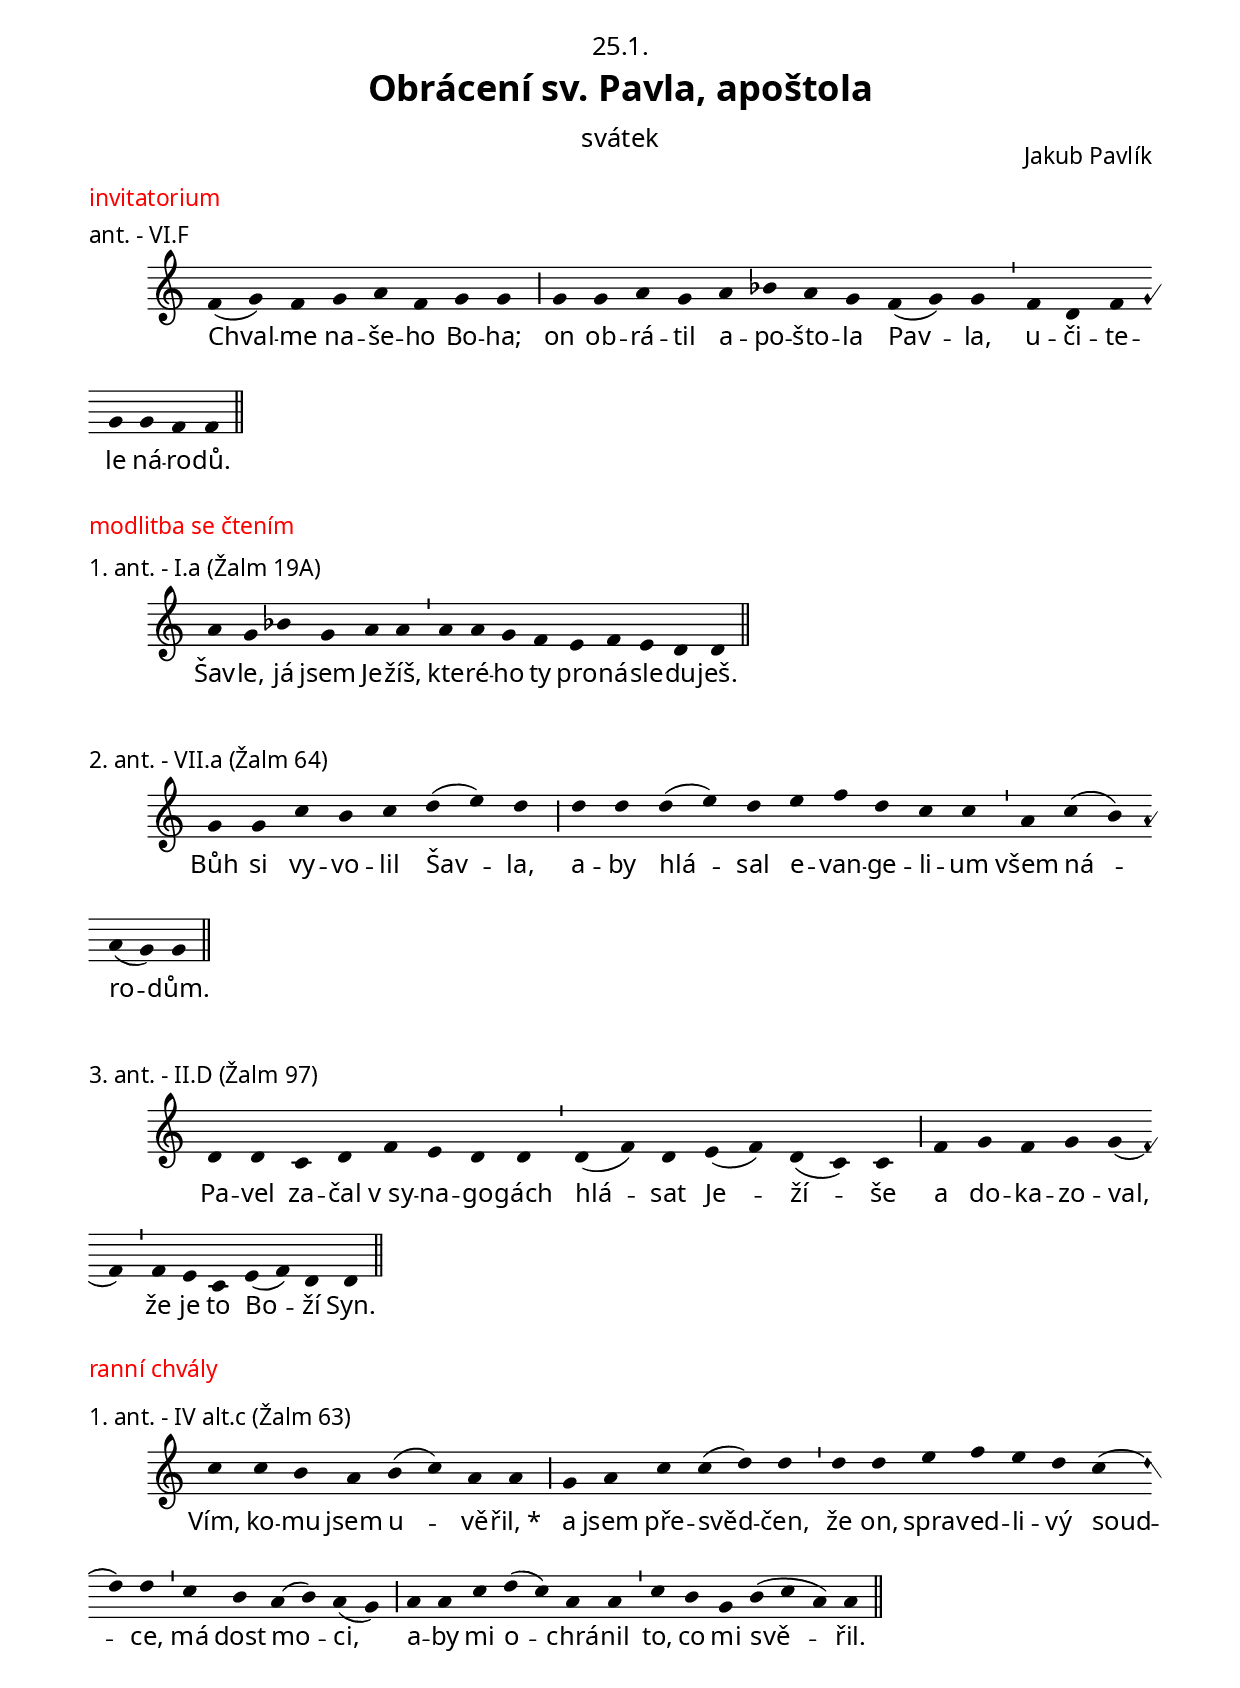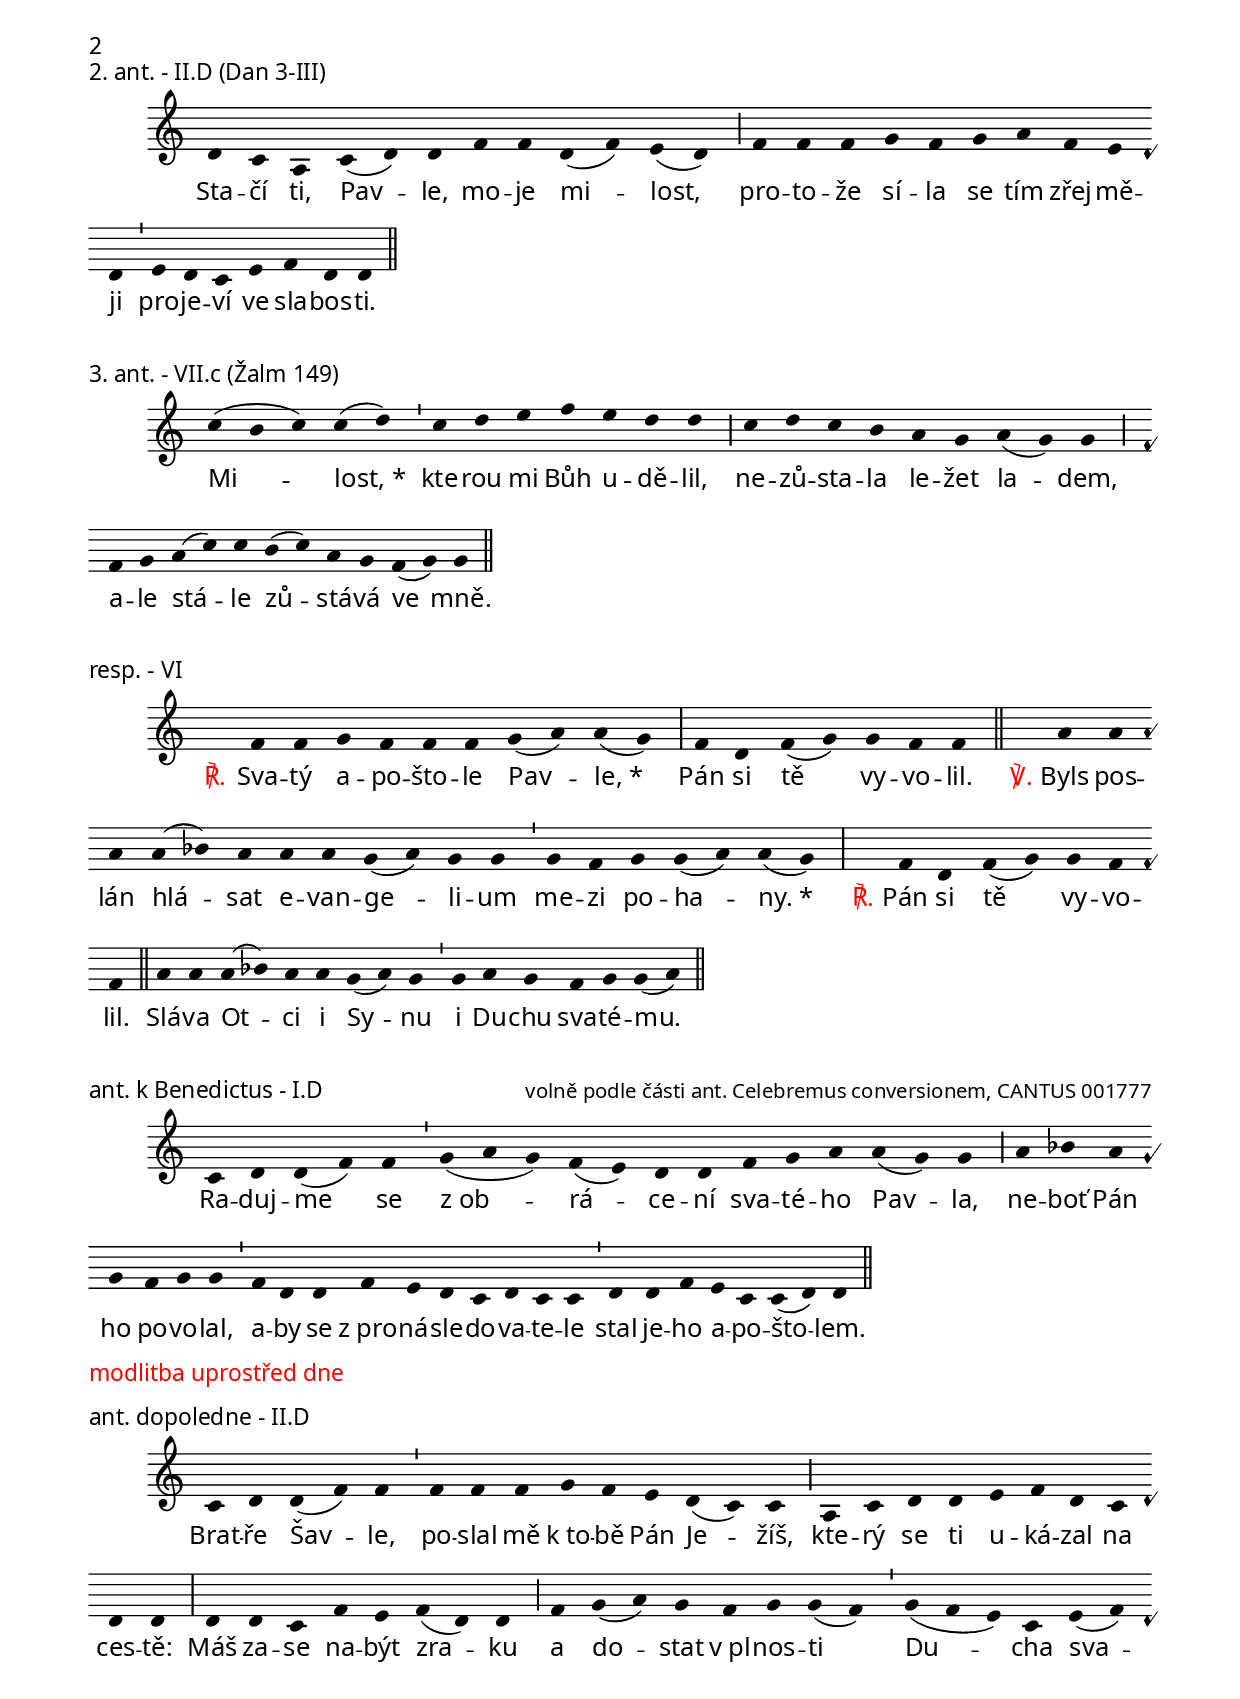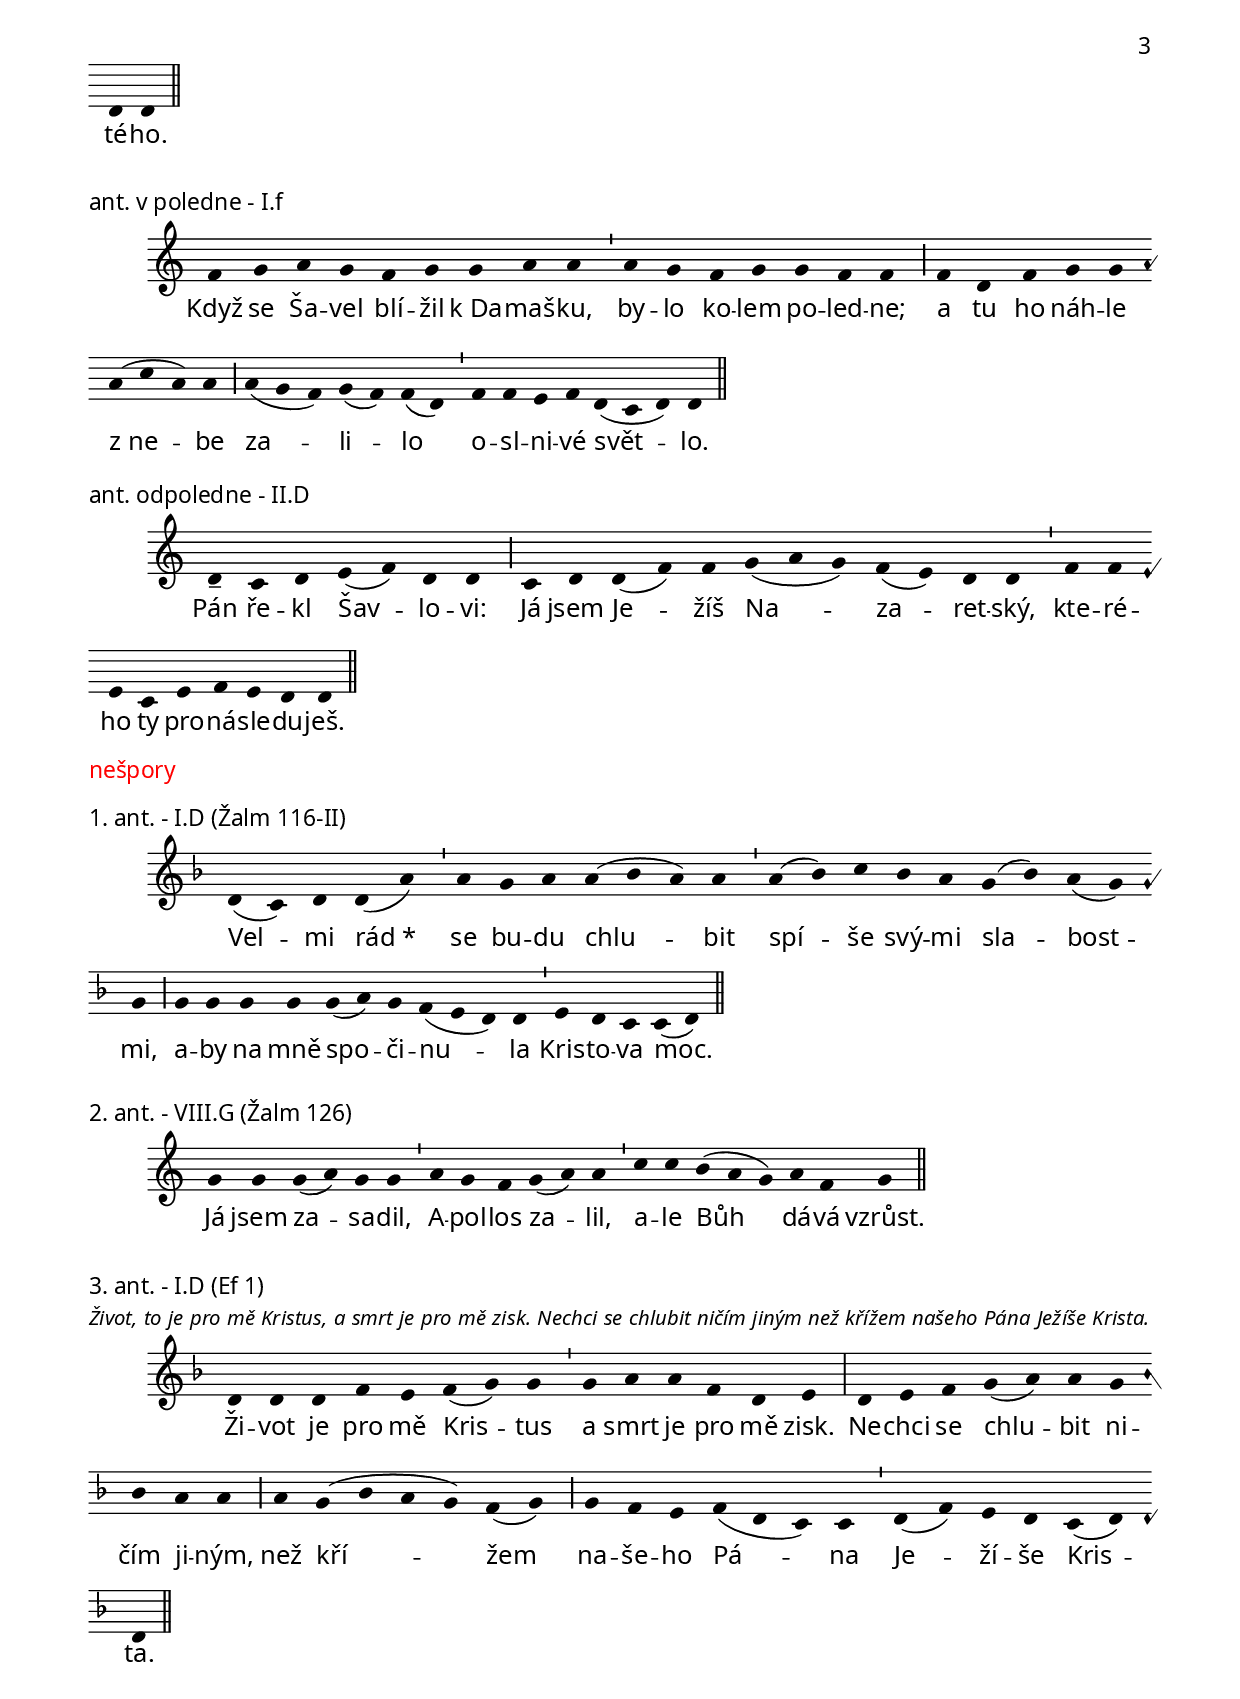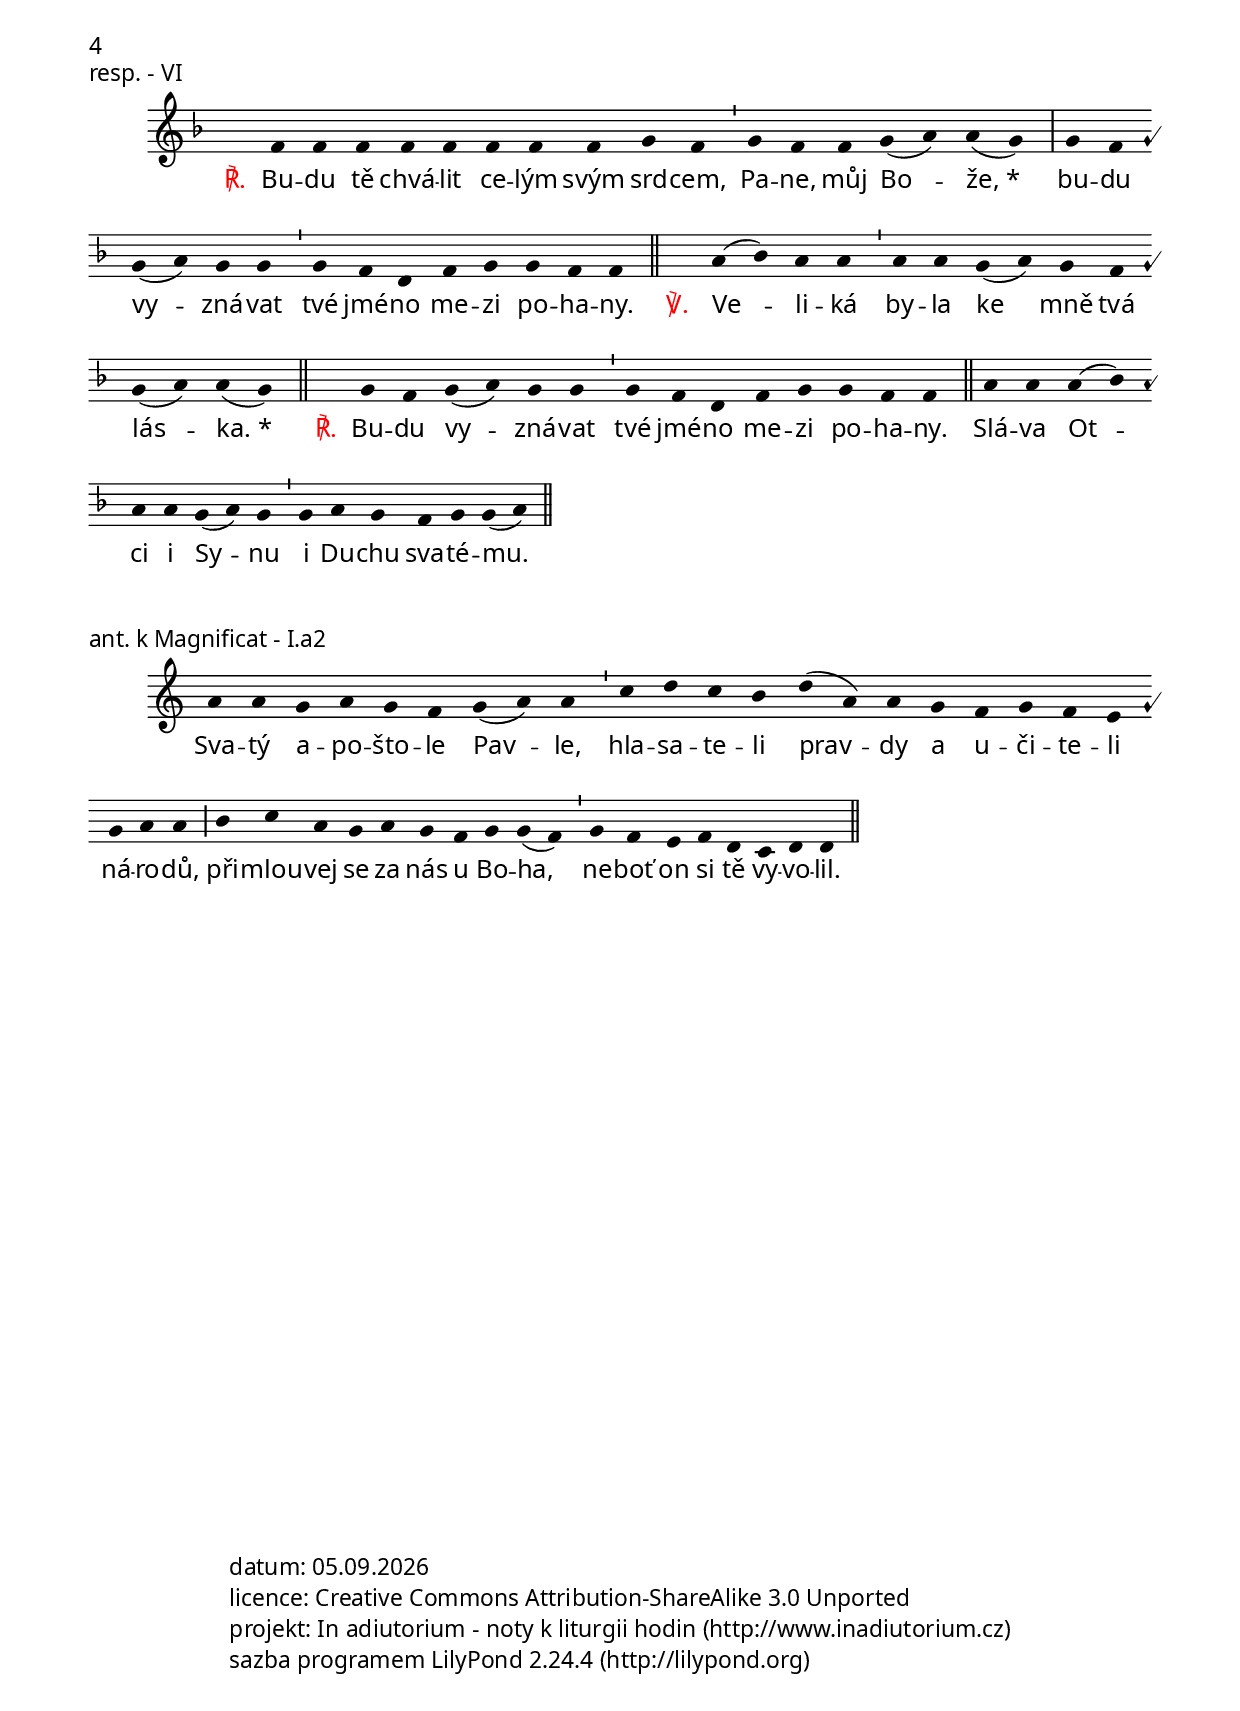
\version "2.16.0"

\include "../spolecne.ly"
\include "../dilyresponsorii.ly"

\header {
  title = \markup\titleSvatek
            "Obrácení sv. Pavla, apoštola"
            svátek
            25.1.
  composer = "Jakub Pavlík"
}

\markup {\nadpisHodinka {"invitatorium"}}

\score {
  \relative c' {
    \choralniRezim
    f4( g) f g a f g g \barMaior
    g g a g a bes a g f( g) g \barMin
    f d f g g f f \barFinalis
  }
  \addlyrics {
    Chval -- me na -- še -- ho Bo -- ha;
    on ob -- rá -- til a -- po -- što -- la Pav -- la,
    u -- či -- te -- le ná -- ro -- dů.
  }
  \header {
    quid = "ant."
    modus = "VI"
    differentia = "F"
    psalmus = ""
    id = "invit"
    piece = \markup {\sestavTitulekBezZalmu}
  }
}

\markup {\nadpisHodinka {"modlitba se čtením"}}

\score {
  \relative c'' {
    \choralniRezim
    a4 g bes g a a \barMin
    a a g f e f e d d \barFinalis
  }
  \addlyrics {
    Šav -- le, já jsem Je -- žíš,
    kte -- ré -- ho ty pro -- ná -- sle -- du -- ješ.
  }
  \header {
    quid = "1. ant."
    modus = "I"
    differentia = "a"
    psalmus = "Žalm 19A"
    id = "mc-a1"
    piece = \markup {\sestavTitulek}
  }
}

\score {
  \relative c'' {
    \choralniRezim
    g4 g c b c d( e) d \barMaior
    d d d( e) d e f d c c \barMin
    a c( b) a( g) g \barFinalis
  }
  \addlyrics {
    Bůh si vy -- vo -- lil Šav -- la,
    a -- by hlá -- sal e -- van -- ge -- li -- um
    všem ná -- ro -- dům.
  }
  \header {
    quid = "2. ant."
    modus = "VII"
    differentia = "a"
    psalmus = "Žalm 64"
    id = "mc-a2"
    piece = \markup {\sestavTitulek}
  }
}

\score {
  \relative c' {
    \choralniRezim
    d4 d c d f e d d \barMin
    d( f) d e( f) d( c) c \barMaior
    f g f g g( f) \barMin
    f e c e( f) d d \barFinalis
  }
  \addlyrics {
    Pa -- vel za -- čal v_sy -- na -- go -- gách
    hlá -- sat Je -- ží -- še
    a do -- ka -- zo -- val,
    že je to Bo -- ží Syn.
  }
  \header {
    quid = "3. ant."
    modus = "II"
    differentia = "D"
    psalmus = "Žalm 97"
    id = "mc-a3"
    piece = \markup {\sestavTitulek}
  }
}


\markup {\nadpisHodinka {"ranní chvály"}}

\score {
  \relative c'' {
    \choralniRezim
    c4 c b a b( c) a a \barMaior
    g a c c( d) d \barMin
    d d e f e d c( d) d \barMin
    c b a( b) a( g) \barMaior
    a a c d( c) a a \barMin c b g b( c a) a \barFinalis
  }
  \addlyrics {
    Vím, ko -- mu jsem u -- vě -- řil,_*
    a jsem pře -- svěd -- čen,
    že on, spra -- ved -- li -- vý soud -- ce,
    má dost mo -- ci,
    a -- by mi o -- chrá -- nil to, co mi svě -- řil.
  }
  \header {
    quid = "1. ant."
    modus = "IV alt"
    differentia = "c"
    psalmus = "Žalm 63"
    fial = "fial://sanktoral/0629petraapavla.ly#rch-a1"
    id = "rch-a1"
    piece = \markup {\sestavTitulek}
  }
}

\score {
  \relative c' {
    \choralniRezim
    d4 c a c( d) d f f d( f) e( d) \barMaior
    f f f g f g a f e d \barMin
    e d c e f d d \barFinalis
  }
  \addlyrics {
    Sta -- čí ti, Pav -- le, mo -- je mi -- lost,
    pro -- to -- že sí -- la se tím zřej -- mě -- ji
    pro -- je -- ví ve sla -- bos -- ti.
  }
  \header {
    quid = "2. ant."
    modus = "II"
    differentia = "D"
    psalmus = "Dan 3-III"
    id = "rch-a2"
    piece = \markup {\sestavTitulek}
  }
}

\score {
  \relative c'' {
    \choralniRezim
    c4( b c) c( d) \barMin c d e f e d d \barMaior
    c d c b a g a( g) g \barMaior
    f g a( c) c b( c) a g f( g) g \barFinalis
  }
  \addlyrics {
    Mi -- lost,_* kte -- rou mi Bůh u -- dě -- lil,
    ne -- zů -- sta -- la le -- žet la -- dem,
    a -- le stá -- le zů -- stá -- vá ve mně.
  }
  \header {
    quid = "3. ant."
    modus = "VII"
    differentia = "c"
    psalmus = "Žalm 149"
    fial = "fial://sanktoral/0629petraapavla.ly#rch-a2"
    id = "rch-a3"
    piece = \markup {\sestavTitulek}
  }
}

\score {
  \relative c' {
    \choralniRezim

    % R
    \neviditelna f
    f4 f g f f f g( a) a( g) \barMax
    f d f( g) g f f \barFinalis
    % V
    \neviditelna a
    a4 a a a( bes) a a a g( a) g g \barMin g f g g( a) a( g) \barMax
    % R
    \neviditelna f
    f d f( g) g f f \barFinalis
    % Slava
    \respVIdoxologie \barFinalis
  }
  \addlyrics {
    \Response Sva -- tý a -- po -- što -- le Pav -- le,_*
    Pán si tě vy -- vo -- lil.
    \Verse Byls pos -- lán hlá -- sat e -- van -- ge -- li -- um me -- zi po -- ha -- ny._*
    \Response Pán si tě vy -- vo -- lil.
    \textRespDoxologie
  }
  \header {
    quid = "resp."
    modus = "VI"
    id = "rch-r"
    piece = \markup {\sestavTitulekResp}
  }
}

\score {
  \relative c' {
    \choralniRezim
    c4 d d( f) f \barMin
    g( a g) f( e) d d f g a a( g) g \barMaior
    a bes a g f g g \barMin
    f d d f e d c d c c \barMin
    d d f e c c( d) d \barFinalis
  }
  \addlyrics {
    Ra -- duj -- me se
    z_ob -- rá -- ce -- ní sva -- té -- ho Pav -- la,
    ne -- boť Pán ho po -- vo -- lal,
    a -- by se z_pro -- ná -- sle -- do -- va -- te -- le
    stal je -- ho a -- po -- što -- lem.
  }
  \header {
    fons_externus = "volně podle části ant. Celebremus conversionem, CANTUS 001777"
    quid = "ant. k Benedictus"
    modus = "I"
    differentia = "D"
    psalmus = ""
    id = "rch-aben"
    piece = \markup {\sestavTitulekBezZalmu}
  }
}

\markup {\nadpisHodinka {"modlitba uprostřed dne"}}

\score {
  \relative c' {
    \choralniRezim
    c4 d d( f) f \barMin
    f f f g f e d( c) c \barMaior
    a c d d e f d c d d \barMax
    d d c f e f( d) d \barMaior
    f g( a) g f g g( f) \barMin
    g( f e) c e( f) d d \barFinalis
  }
  \addlyrics {
    Brat -- ře Šav -- le,
    po -- slal mě k_to -- bě Pán Je -- žíš,
    kte -- rý se ti u -- ká -- zal na ces -- tě:
    Máš za -- se na -- být zra -- ku
    a do -- stat v_pl -- nos -- ti
    Du -- cha sva -- té -- ho.
  }
  \header {
    quid = "ant. dopoledne"
    modus = "II"
    differentia = "D"
    psalmus = ""
    id = "tercie"
    piece = \markup {\sestavTitulekBezZalmu}
  }
}

\score {
  \relative c' {
    \choralniRezim
    f4 g a g f g g a a \barMin
    a g f g g f f \barMaior
    f d f g g a( c a) a \barMaior
    a( g f) g( f) f( d) \barMin f f e f d( c d) d \barFinalis
  }
  \addlyrics {
    Když se Ša -- vel blí -- žil k_Da -- maš -- ku,
    by -- lo ko -- lem po -- led -- ne;
    a tu ho náh -- le z_ne -- be
    za -- li -- lo o -- sl -- ni -- vé svět -- lo.
  }
  \header {
    quid = "ant. v poledne"
    modus = "I"
    differentia = "f"
    psalmus = ""
    id = "sexta"
    piece = \markup {\sestavTitulekBezZalmu}
  }
}

\score {
  \relative c' {
    \choralniRezim
    d4-- c d e( f) d d \barMaior
    c d d( f) f g( a g) f( e) d d \barMin
    f f e c e f e d d \barFinalis
  }
  \addlyrics {
    Pán ře -- kl Šav -- lo -- vi:
    Já jsem Je -- žíš Na -- za -- ret -- ský,
    kte -- ré -- ho ty pro -- ná -- sle -- du -- ješ.
  }
  \header {
    quid = "ant. odpoledne"
    modus = "II"
    differentia = "D"
    psalmus = ""
    id = "nona"
    piece = \markup {\sestavTitulekBezZalmu}
  }
}

\markup {\nadpisHodinka {"nešpory"}}

\score {
  \relative c' {
    \choralniRezim
    \key f \major
    d4( c) d d( a') \barMin a g a a( bes a) a \barMin a( bes) c bes a g( bes) a( g) g \barMaior
    g g g g g( a) g f( e d) d \barMin e d c c( d) \barFinalis
  }
  \addlyrics {
    Vel -- mi rád_* se bu -- du chlu -- bit spí -- še svý -- mi sla -- bost -- mi,
    a -- by na mně spo -- či -- nu -- la Kris -- to -- va moc.
  }
  \header {
    quid = "1. ant."
    modus = "I"
    differentia = "D"
    psalmus = "Žalm 116-II"
    fial = "fial://sanktoral/0629petraapavla.ly#2ne-a2"
    id = "ne-a1"
    piece = \markup {\sestavTitulek}
  }
}

\score {
  \relative c'' {
    \choralniRezim
    g4 g g( a) g g \barMin
    a g f g( a) a \barMin
    c c b( a g) a f g \barFinalis
  }
  \addlyrics {
    Já jsem za -- sa -- dil,
    A -- pol -- los za -- lil,
    a -- le Bůh dá -- vá vzrůst.
  }
  \header {
    quid = "2. ant."
    modus = "VIII"
    differentia = "G"
    psalmus = "Žalm 126"
    id = "ne-a2"
    piece = \markup {\sestavTitulek}
  }
}

\score {
  \relative c' {
    \choralniRezim
    \key f \major
    d4 d d f e f( g) g \barMin
    g a a f d e \barMax
    d e f g( a) a g bes a a \barMaior
    a g( bes a g) f( g) \barMaior
    g f e f( d c) c \barMin
    d( f) e d c( d) d \barFinalis
  }
  \addlyrics {
    Ži -- vot je pro mě Kris -- tus
    a smrt je pro mě zisk.
    Ne -- chci se chlu -- bit ni -- čím ji -- ným,
    než kří -- žem
    na -- še -- ho Pá -- na
    Je -- ží -- še Kris -- ta.
  }
  \header {
    textus_approbatus = "Život, to je pro mě Kristus, a smrt je pro mě zisk.
    Nechci se chlubit ničím jiným
    než křížem našeho Pána Ježíše Krista."
    quid = "3. ant."
    modus = "I"
    differentia = "D"
    psalmus = "Ef 1"
    fial = "fial://pust_svatytyden.ly#odpo"
    id = "ne-a3"
    piece = \markup {\sestavTitulek}
  }
}

\score {
  \relative c' {
    \choralniRezim
    \key f \major

    % R
    \neviditelna f
    f4 f f f f f f f g f \barMin g f f g( a) a( g) \barMax
    g f g( a) g g \barMin g f d f g g f f \barFinalis
    % V
    \neviditelna a
    a( bes) a a \barMin a a g( a) g f g( a) a( g) \barFinalis
    % R
    \neviditelna a
    g f g( a) g g \barMin g f d f g g f f \barFinalis
    % Slava
    \respVIdoxologie \barFinalis
  }
  \addlyrics {
    \Response Bu -- du tě chvá -- lit ce -- lým svým srd -- cem,
    Pa -- ne, můj Bo -- že,_*
    bu -- du vy -- zná -- vat tvé jmé -- no me -- zi po -- ha -- ny.
    \Verse Ve -- li -- ká by -- la ke mně tvá lás -- ka._*
    \Response Bu -- du vy -- zná -- vat tvé jmé -- no me -- zi po -- ha -- ny.
    \textRespDoxologie
  }
  \header {
    quid = "resp."
    modus = "VI"
    id = "ne-r"
    piece = \markup {\sestavTitulekResp}
  }
}

\score {
  \relative c'' {
    \choralniRezim
    a4 a g a g f g( a) a \barMin
    c d c b d( a) a g f g f e g a a \barMaior
    b c a g a g f g g( f) \barMin
    g f e f d c d d \barFinalis
  }
  \addlyrics {
    Sva -- tý a -- po -- što -- le Pav -- le,
    hla -- sa -- te -- li prav -- dy a u -- či -- te -- li ná -- ro -- dů,
    při -- mlou -- vej se za nás u Bo -- ha,
    ne -- boť on si tě vy -- vo -- lil.
  }
  \header {
    quid = "ant. k Magnificat"
    modus = "I"
    differentia = "a2"
    psalmus = ""
    fial = "commune/commune_ucitel.ly#2ne-amag?jiny_text"
    id = "ne-amag"
    piece = \markup {\sestavTitulekBezZalmu}
  }
}